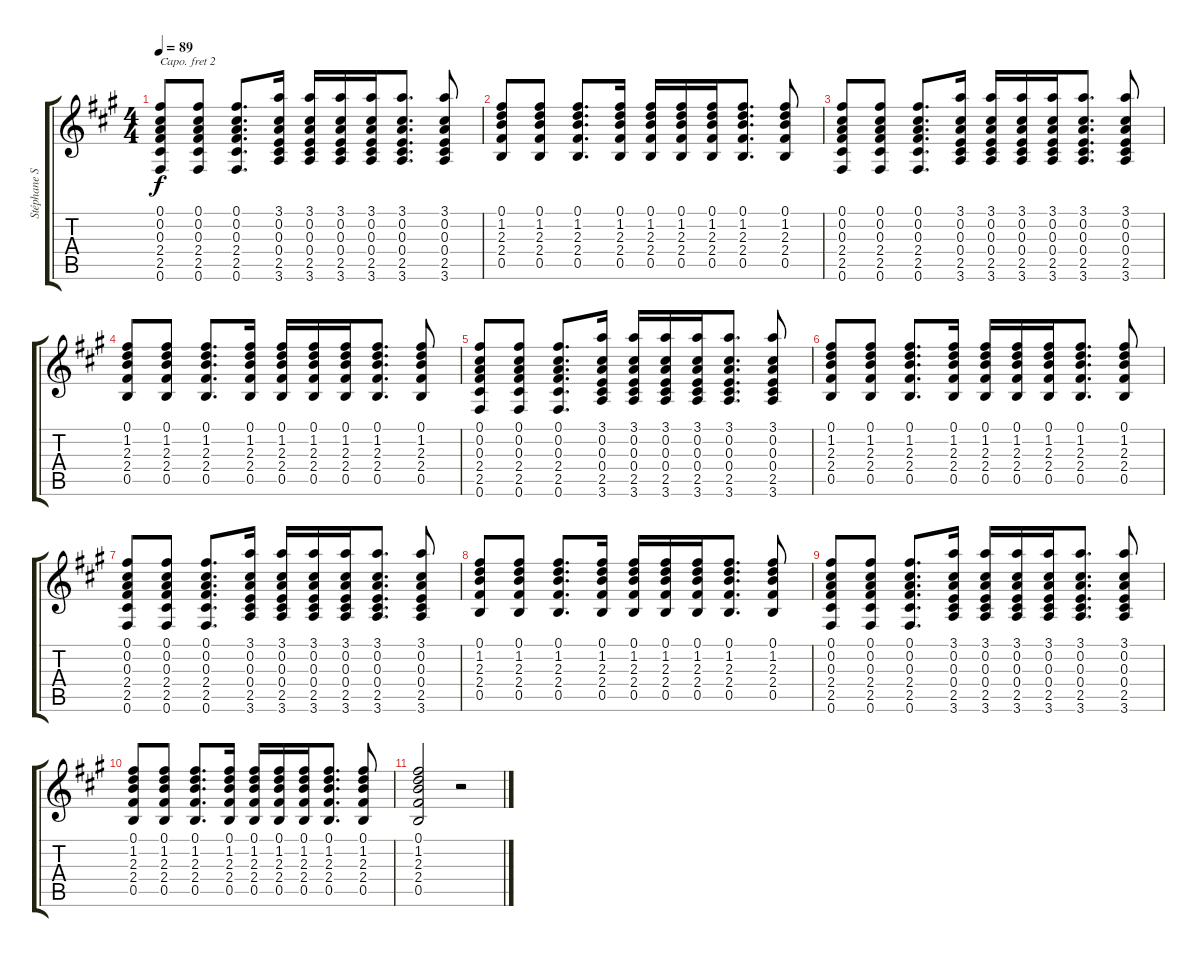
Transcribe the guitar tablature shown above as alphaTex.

\track ("Stéphane Sirkis" "Stéphane S") {instrument electricguitarmuted}
\staff {score tabs}
\capo 2
\tuning (E4 B3 G3 D3 A2 E2) {hide}
\ts (4 4)
\tempo 89
\clef g2
\ks a
(0.1 0.2 0.3 2.4 2.5 0.6).8{dy f} (0.1 0.2 0.3 2.4 2.5 0.6).8 (0.1 0.2 0.3 2.4 2.5 0.6).8{d} (3.1 0.2 0.3 0.4 2.5 3.6).16 (3.1 0.2 0.3 0.4 2.5 3.6).16 (3.1 0.2 0.3 0.4 2.5 3.6).16 (3.1 0.2 0.3 0.4 2.5 3.6).16 (3.1 0.2 0.3 0.4 2.5 3.6).8{d} (3.1 0.2 0.3 0.4 2.5 3.6).8 |
(0.1 1.2 2.3 2.4 0.5).8 (0.1 1.2 2.3 2.4 0.5).8 (0.1 1.2 2.3 2.4 0.5).8{d} (0.1 1.2 2.3 2.4 0.5).16 (0.1 1.2 2.3 2.4 0.5).16 (0.1 1.2 2.3 2.4 0.5).16 (0.1 1.2 2.3 2.4 0.5).16 (0.1 1.2 2.3 2.4 0.5).8{d} (0.1 1.2 2.3 2.4 0.5).8 |
(0.1 0.2 0.3 2.4 2.5 0.6).8 (0.1 0.2 0.3 2.4 2.5 0.6).8 (0.1 0.2 0.3 2.4 2.5 0.6).8{d} (3.1 0.2 0.3 0.4 2.5 3.6).16 (3.1 0.2 0.3 0.4 2.5 3.6).16 (3.1 0.2 0.3 0.4 2.5 3.6).16 (3.1 0.2 0.3 0.4 2.5 3.6).16 (3.1 0.2 0.3 0.4 2.5 3.6).8{d} (3.1 0.2 0.3 0.4 2.5 3.6).8 |
(0.1 1.2 2.3 2.4 0.5).8 (0.1 1.2 2.3 2.4 0.5).8 (0.1 1.2 2.3 2.4 0.5).8{d} (0.1 1.2 2.3 2.4 0.5).16 (0.1 1.2 2.3 2.4 0.5).16 (0.1 1.2 2.3 2.4 0.5).16 (0.1 1.2 2.3 2.4 0.5).16 (0.1 1.2 2.3 2.4 0.5).8{d} (0.1 1.2 2.3 2.4 0.5).8 |
(0.1 0.2 0.3 2.4 2.5 0.6).8 (0.1 0.2 0.3 2.4 2.5 0.6).8 (0.1 0.2 0.3 2.4 2.5 0.6).8{d} (3.1 0.2 0.3 0.4 2.5 3.6).16 (3.1 0.2 0.3 0.4 2.5 3.6).16 (3.1 0.2 0.3 0.4 2.5 3.6).16 (3.1 0.2 0.3 0.4 2.5 3.6).16 (3.1 0.2 0.3 0.4 2.5 3.6).8{d} (3.1 0.2 0.3 0.4 2.5 3.6).8 |
(0.1 1.2 2.3 2.4 0.5).8 (0.1 1.2 2.3 2.4 0.5).8 (0.1 1.2 2.3 2.4 0.5).8{d} (0.1 1.2 2.3 2.4 0.5).16 (0.1 1.2 2.3 2.4 0.5).16 (0.1 1.2 2.3 2.4 0.5).16 (0.1 1.2 2.3 2.4 0.5).16 (0.1 1.2 2.3 2.4 0.5).8{d} (0.1 1.2 2.3 2.4 0.5).8 |
(0.1 0.2 0.3 2.4 2.5 0.6).8 (0.1 0.2 0.3 2.4 2.5 0.6).8 (0.1 0.2 0.3 2.4 2.5 0.6).8{d} (3.1 0.2 0.3 0.4 2.5 3.6).16 (3.1 0.2 0.3 0.4 2.5 3.6).16 (3.1 0.2 0.3 0.4 2.5 3.6).16 (3.1 0.2 0.3 0.4 2.5 3.6).16 (3.1 0.2 0.3 0.4 2.5 3.6).8{d} (3.1 0.2 0.3 0.4 2.5 3.6).8 |
(0.1 1.2 2.3 2.4 0.5).8 (0.1 1.2 2.3 2.4 0.5).8 (0.1 1.2 2.3 2.4 0.5).8{d} (0.1 1.2 2.3 2.4 0.5).16 (0.1 1.2 2.3 2.4 0.5).16 (0.1 1.2 2.3 2.4 0.5).16 (0.1 1.2 2.3 2.4 0.5).16 (0.1 1.2 2.3 2.4 0.5).8{d} (0.1 1.2 2.3 2.4 0.5).8 |
(0.1 0.2 0.3 2.4 2.5 0.6).8 (0.1 0.2 0.3 2.4 2.5 0.6).8 (0.1 0.2 0.3 2.4 2.5 0.6).8{d} (3.1 0.2 0.3 0.4 2.5 3.6).16 (3.1 0.2 0.3 0.4 2.5 3.6).16 (3.1 0.2 0.3 0.4 2.5 3.6).16 (3.1 0.2 0.3 0.4 2.5 3.6).16 (3.1 0.2 0.3 0.4 2.5 3.6).8{d} (3.1 0.2 0.3 0.4 2.5 3.6).8 |
(0.1 1.2 2.3 2.4 0.5).8 (0.1 1.2 2.3 2.4 0.5).8 (0.1 1.2 2.3 2.4 0.5).8{d} (0.1 1.2 2.3 2.4 0.5).16 (0.1 1.2 2.3 2.4 0.5).16 (0.1 1.2 2.3 2.4 0.5).16 (0.1 1.2 2.3 2.4 0.5).16 (0.1 1.2 2.3 2.4 0.5).8{d} (0.1 1.2 2.3 2.4 0.5).8 |
(0.1 1.2 2.3 2.4 0.5).2 r.2
